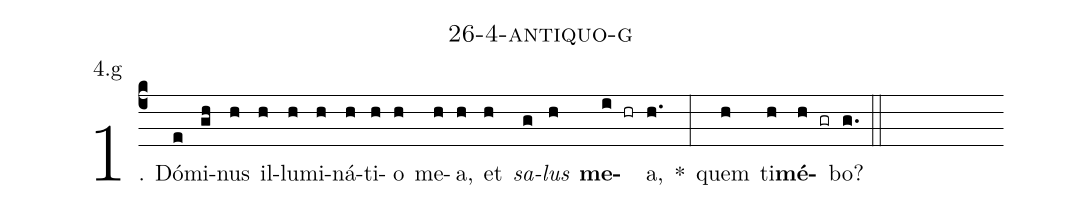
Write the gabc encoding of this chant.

name: 26-4-antiquo-g;
annotation: 4.g;
%%
(c4)1. Dó(e)mi(gh)nus(h) il(h)lu(h)mi(h)ná(h)ti(h)o(h) me(h)a,(h) et(h) <i>sa</i>(g)<i>lus</i>(h) <b>me</b>(i hr)a,(h.) *(:) quem(h) ti(h)<b>mé</b>(h gr)bo?(g.) (::)
